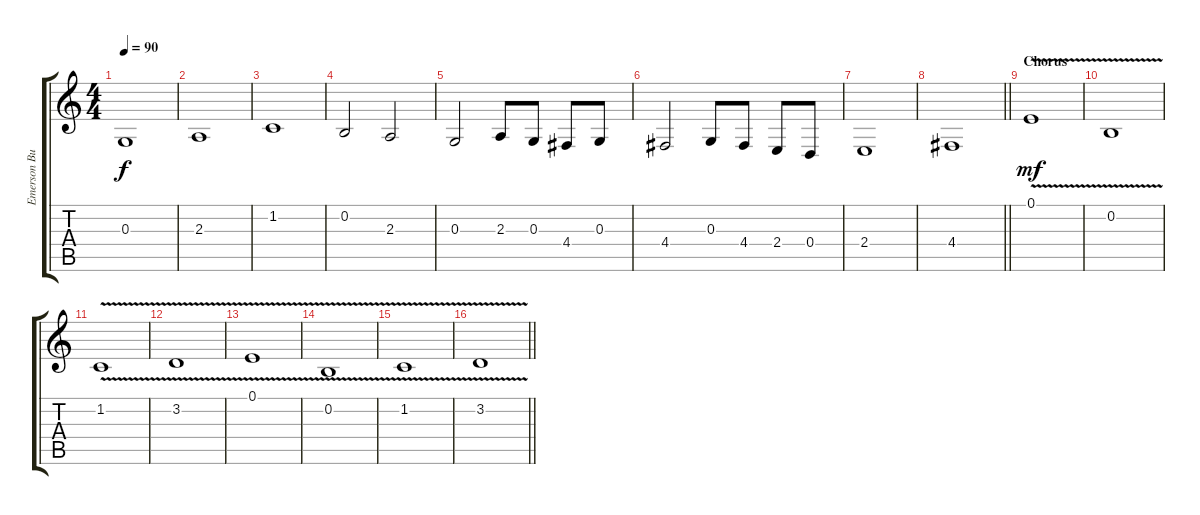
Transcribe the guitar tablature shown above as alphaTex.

\track ("Emerson Burton (Keyboard)" "Emerson Bu") {instrument violin}
\staff {score tabs}
\tuning (E4 B3 G3 D3 A2 E2) {hide}
\ts (4 4)
\tempo 90
\clef g2
\ks c
0.3.1{dy f} |
2.3.1 |
1.2.1 |
0.2.2 2.3.2 |
0.3.2 2.3.8 0.3.8 4.4.8 0.3.8 |
4.4.2 0.3.8 4.4.8 2.4.8 0.4.8 |
2.4.1 |
\barLineRight lightlight
4.4.1 |
\section ("" "Chorus")
0.1{v}.1{dy mf} |
0.2{v}.1 |
1.2{v}.1 |
3.2{v}.1 |
0.1{v}.1 |
0.2{v}.1 |
1.2{v}.1 |
\barLineRight lightlight
3.2{v}.1
